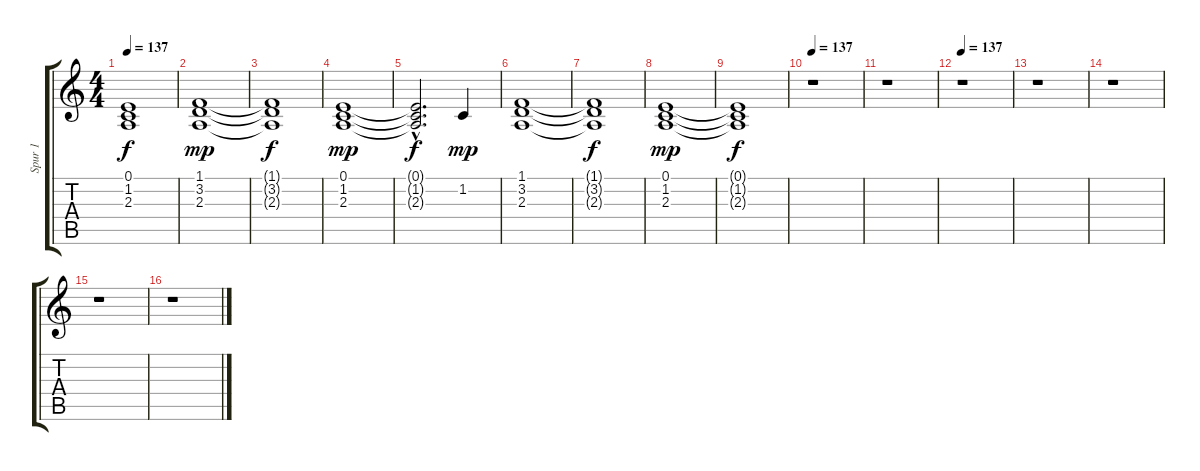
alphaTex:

\track ("Spur 1" "Spur 1") {instrument pad5bowed}
\staff {score tabs}
\tuning (E4 B3 G3 D3 A2 E2) {hide}
\ts (4 4)
\tempo 137
\clef g2
\ks c
(0.1{t} 1.2{t} 2.3{t}).1{dy f} |
(1.1 3.2 2.3).1{dy mp volume 15} |
(1.1{t} 3.2{t} 2.3{t}).1{dy f} |
(0.1 1.2 2.3).1{dy mp volume 15} |
(0.1{t} 1.2{hac t} 2.3{t}).2{d dy f} 1.2.4{dy mp} |
(1.1 3.2 2.3).1 |
(1.1{t} 3.2{t} 2.3{t}).1{dy f} |
(0.1 1.2 2.3).1{dy mp} |
(0.1{t} 1.2{t} 2.3{t}).1{dy f} |
\tempo 137
r.1 |
r.1 |
\tempo 137
r.1 |
r.1 |
r.1 |
r.1 |
r.1
